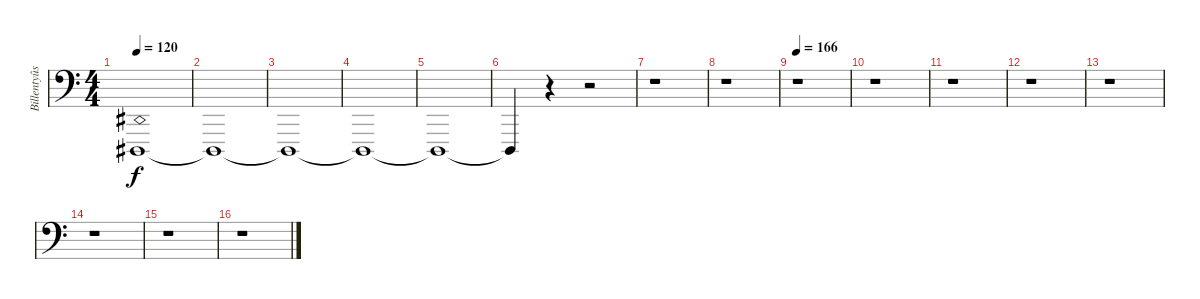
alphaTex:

\track ("Billentyûs 2 (Mats Olausson)" "Billentyûs") {instrument lead4chiff}
\staff {score}
\tuning (C3 G2 D2 A1 E1 B0) {hide}
\ts (4 4)
\tempo 120
\clef f4
\ks c
4.6{ph 12}.1{dy f instrument lead4chiff} |
4.6{t}.1 |
4.6{t}.1 |
4.6{t}.1{volume 16} |
4.6{t}.1 |
4.6{t}.4 r.4 r.2 |
r.1 |
r.1 |
\tempo 166
r.1 |
r.1 |
r.1 |
r.1 |
r.1 |
r.1 |
r.1 |
r.1
